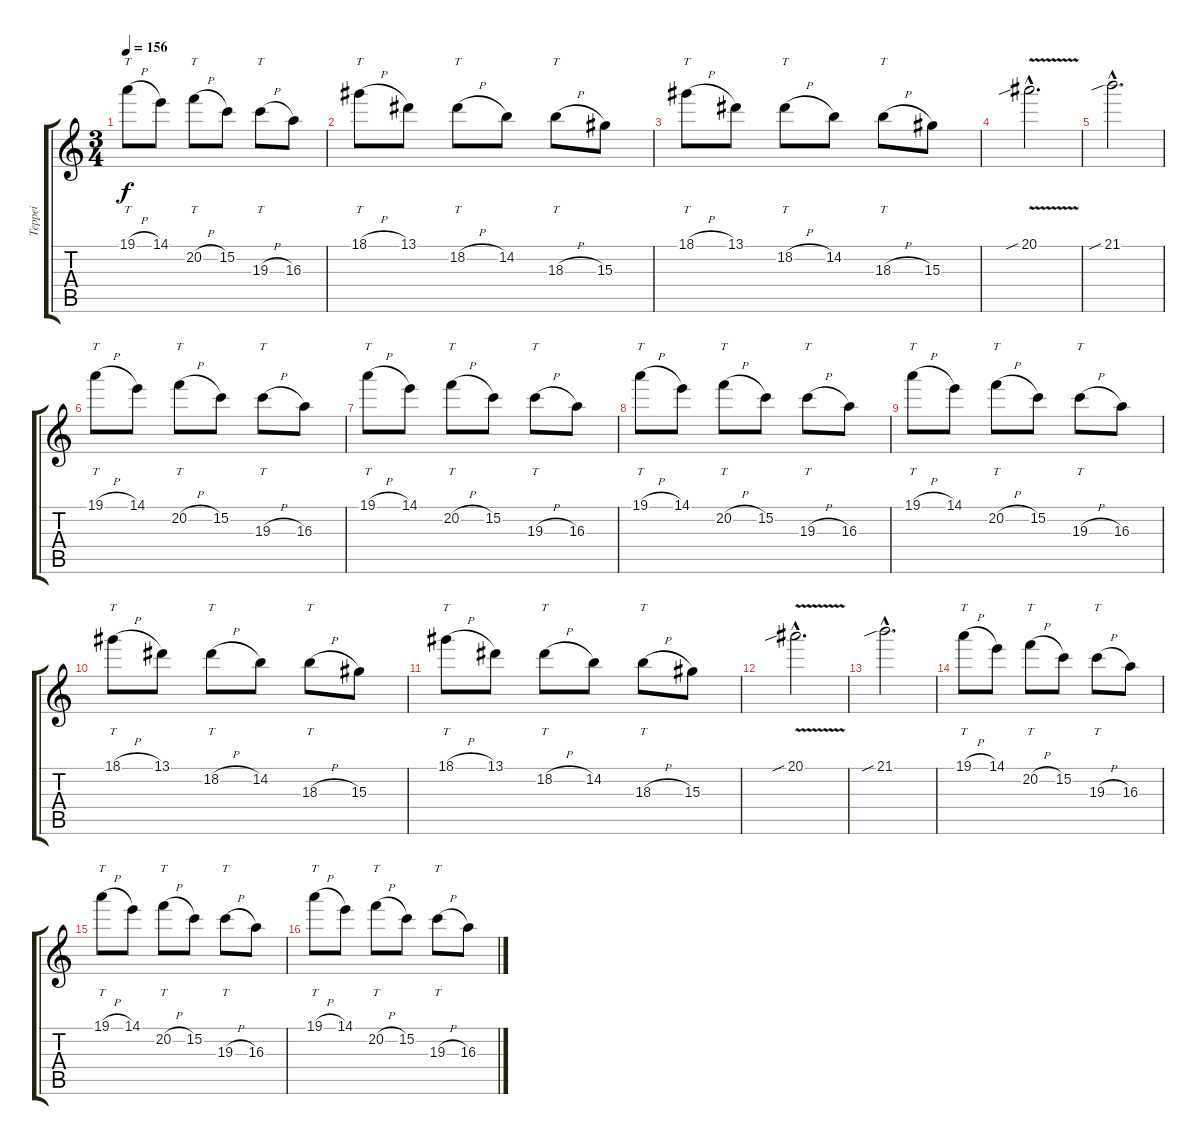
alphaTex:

\track ("Teppei" "Teppei") {instrument overdrivenguitar}
\staff {score tabs}
\tuning (D4 A3 F3 C3 G2 C2) {hide}
\ts (3 4)
\tempo 156
\clef g2
\ks c
19.1{h}.8{tt dy f} 14.1.8 20.2{h}.8{tt} 15.2.8 19.3{h}.8{tt} 16.3.8 |
18.1{h}.8{tt} 13.1.8 18.2{h}.8{tt} 14.2.8 18.3{h}.8{tt} 15.3.8 |
18.1{h}.8{tt} 13.1.8 18.2{h}.8{tt} 14.2.8 18.3{h}.8{tt} 15.3.8 |
20.1{v sib hac}.2{d} |
21.1{sib hac}.2{d} |
19.1{h}.8{tt} 14.1.8 20.2{h}.8{tt} 15.2.8 19.3{h}.8{tt} 16.3.8 |
19.1{h}.8{tt} 14.1.8 20.2{h}.8{tt} 15.2.8 19.3{h}.8{tt} 16.3.8 |
19.1{h}.8{tt} 14.1.8 20.2{h}.8{tt} 15.2.8 19.3{h}.8{tt} 16.3.8 |
19.1{h}.8{tt} 14.1.8 20.2{h}.8{tt} 15.2.8 19.3{h}.8{tt} 16.3.8 |
18.1{h}.8{tt volume 13 instrument distortionguitar} 13.1.8 18.2{h}.8{tt} 14.2.8 18.3{h}.8{tt} 15.3.8 |
18.1{h}.8{tt} 13.1.8 18.2{h}.8{tt} 14.2.8 18.3{h}.8{tt} 15.3.8 |
20.1{v sib hac}.2{d} |
21.1{sib hac}.2{d} |
19.1{h}.8{tt} 14.1.8 20.2{h}.8{tt} 15.2.8 19.3{h}.8{tt} 16.3.8 |
19.1{h}.8{tt} 14.1.8 20.2{h}.8{tt} 15.2.8 19.3{h}.8{tt} 16.3.8 |
19.1{h}.8{tt} 14.1.8 20.2{h}.8{tt} 15.2.8 19.3{h}.8{tt} 16.3.8
